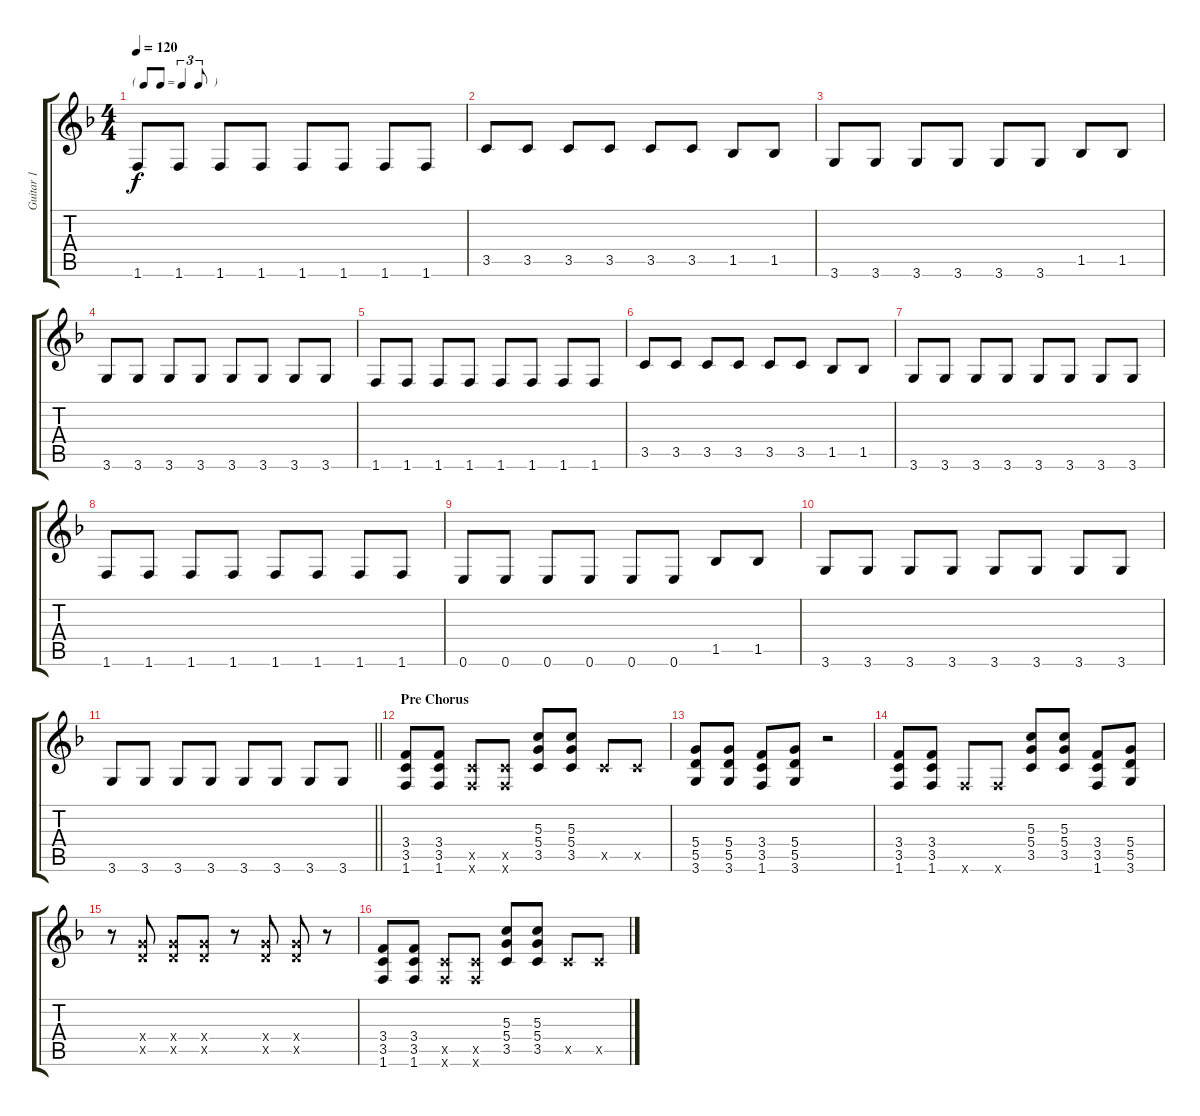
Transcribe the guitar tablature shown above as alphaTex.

\track ("Guitar 1" "Guitar 1") {instrument overdrivenguitar}
\staff {score tabs}
\tuning (E4 B3 G3 D3 A2 E2) {hide}
\ts (4 4)
\tf triplet8th
\tempo 120
\clef g2
\ks f
1.6.8{dy f} 1.6.8 1.6.8 1.6.8 1.6.8 1.6.8 1.6.8 1.6.8 |
3.5.8 3.5.8 3.5.8 3.5.8 3.5.8 3.5.8 1.5.8 1.5.8 |
3.6.8 3.6.8 3.6.8 3.6.8 3.6.8 3.6.8 1.5.8 1.5.8 |
3.6.8 3.6.8 3.6.8 3.6.8 3.6.8 3.6.8 3.6.8 3.6.8 |
1.6.8 1.6.8 1.6.8 1.6.8 1.6.8 1.6.8 1.6.8 1.6.8 |
3.5.8 3.5.8 3.5.8 3.5.8 3.5.8 3.5.8 1.5.8 1.5.8 |
3.6.8 3.6.8 3.6.8 3.6.8 3.6.8 3.6.8 3.6.8 3.6.8 |
1.6.8 1.6.8 1.6.8 1.6.8 1.6.8 1.6.8 1.6.8 1.6.8 |
0.6.8 0.6.8 0.6.8 0.6.8 0.6.8 0.6.8 1.5.8 1.5.8 |
3.6.8 3.6.8 3.6.8 3.6.8 3.6.8 3.6.8 3.6.8 3.6.8 |
\barLineRight lightlight
3.6.8 3.6.8 3.6.8 3.6.8 3.6.8 3.6.8 3.6.8 3.6.8 |
\section ("" "Pre Chorus")
(3.4 3.5 1.6).8 (3.4 3.5 1.6).8 (3.5{x} 1.6{x}).8 (3.5{x} 1.6{x}).8 (5.3 5.4 3.5).8 (5.3 5.4 3.5).8 3.5{x}.8 3.5{x}.8 |
(5.4 5.5 3.6).8 (5.4 5.5 3.6).8 (3.4 3.5 1.6).8 (5.4 5.5 3.6).8 r.2 |
(3.4 3.5 1.6).8 (3.4 3.5 1.6).8 1.6{x}.8 1.6{x}.8 (5.3 5.4 3.5).8 (5.3 5.4 3.5).8 (3.4 3.5 1.6).8 (5.4 5.5 3.6).8 |
r.8 (5.4{x} 5.5{x}).8 (5.4{x} 5.5{x}).8 (5.4{x} 5.5{x}).8 r.8 (5.4{x} 5.5{x}).8 (5.4{x} 5.5{x}).8 r.8 |
(3.4 3.5 1.6).8 (3.4 3.5 1.6).8 (3.5{x} 1.6{x}).8 (3.5{x} 1.6{x}).8 (5.3 5.4 3.5).8 (5.3 5.4 3.5).8 3.5{x}.8 3.5{x}.8
